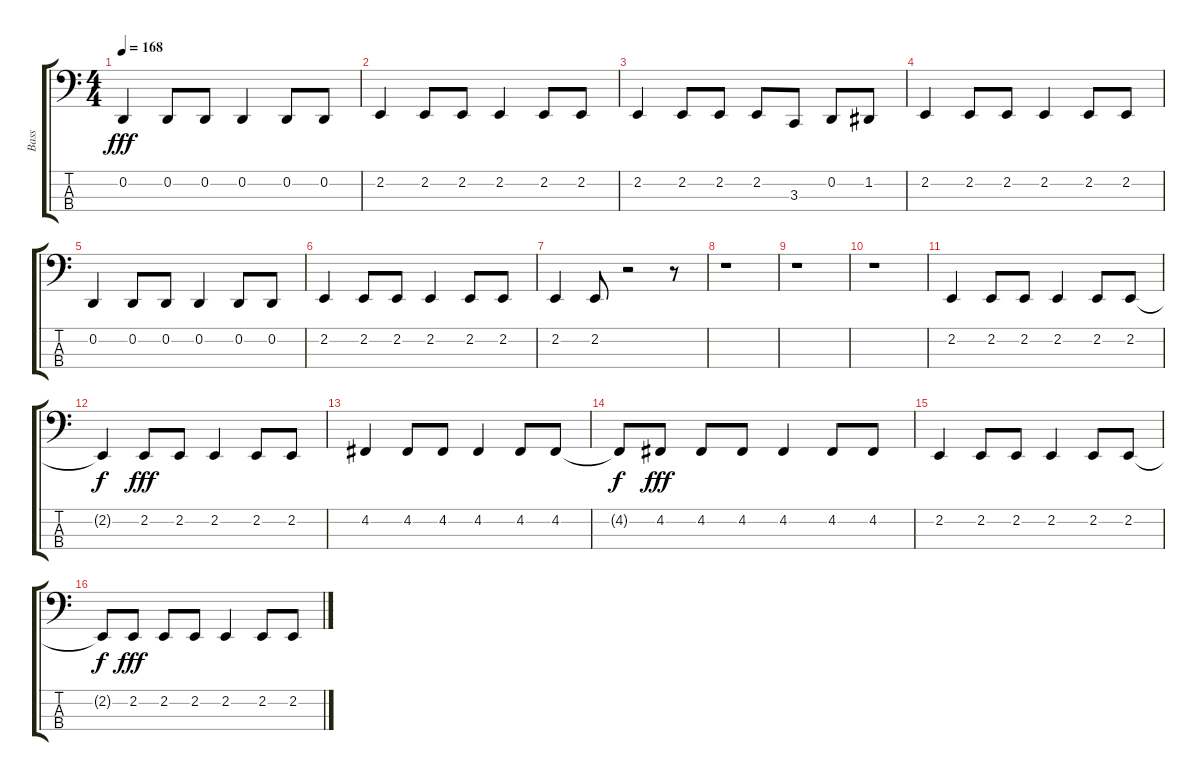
\track ("Bass" "Bass") {instrument lead2sawtooth}
\staff {score tabs}
\tuning (G2 D2 A1 E1) {hide}
\ts (4 4)
\tempo 168
\clef f4
\ks c
0.2.4{dy fff} 0.2.8 0.2.8 0.2.4 0.2.8 0.2.8 |
2.2.4 2.2.8 2.2.8 2.2.4 2.2.8 2.2.8 |
2.2.4 2.2.8 2.2.8 2.2.8 3.3.8 0.2.8 1.2.8 |
2.2.4 2.2.8 2.2.8 2.2.4 2.2.8 2.2.8 |
0.2.4 0.2.8 0.2.8 0.2.4 0.2.8 0.2.8 |
2.2.4 2.2.8 2.2.8 2.2.4 2.2.8 2.2.8 |
2.2.4 2.2.8 r.2 r.8 |
r.1 |
r.1 |
r.1 |
2.2.4 2.2.8 2.2.8 2.2.4 2.2.8 2.2.8 |
2.2{t}.4{dy f} 2.2.8{dy fff} 2.2.8 2.2.4 2.2.8 2.2.8 |
4.2.4 4.2.8 4.2.8 4.2.4 4.2.8 4.2.8 |
4.2{t}.8{dy f} 4.2.8{dy fff} 4.2.8 4.2.8 4.2.4 4.2.8 4.2.8 |
2.2.4 2.2.8 2.2.8 2.2.4 2.2.8 2.2.8 |
2.2{t}.8{dy f} 2.2.8{dy fff} 2.2.8 2.2.8 2.2.4 2.2.8 2.2.8
